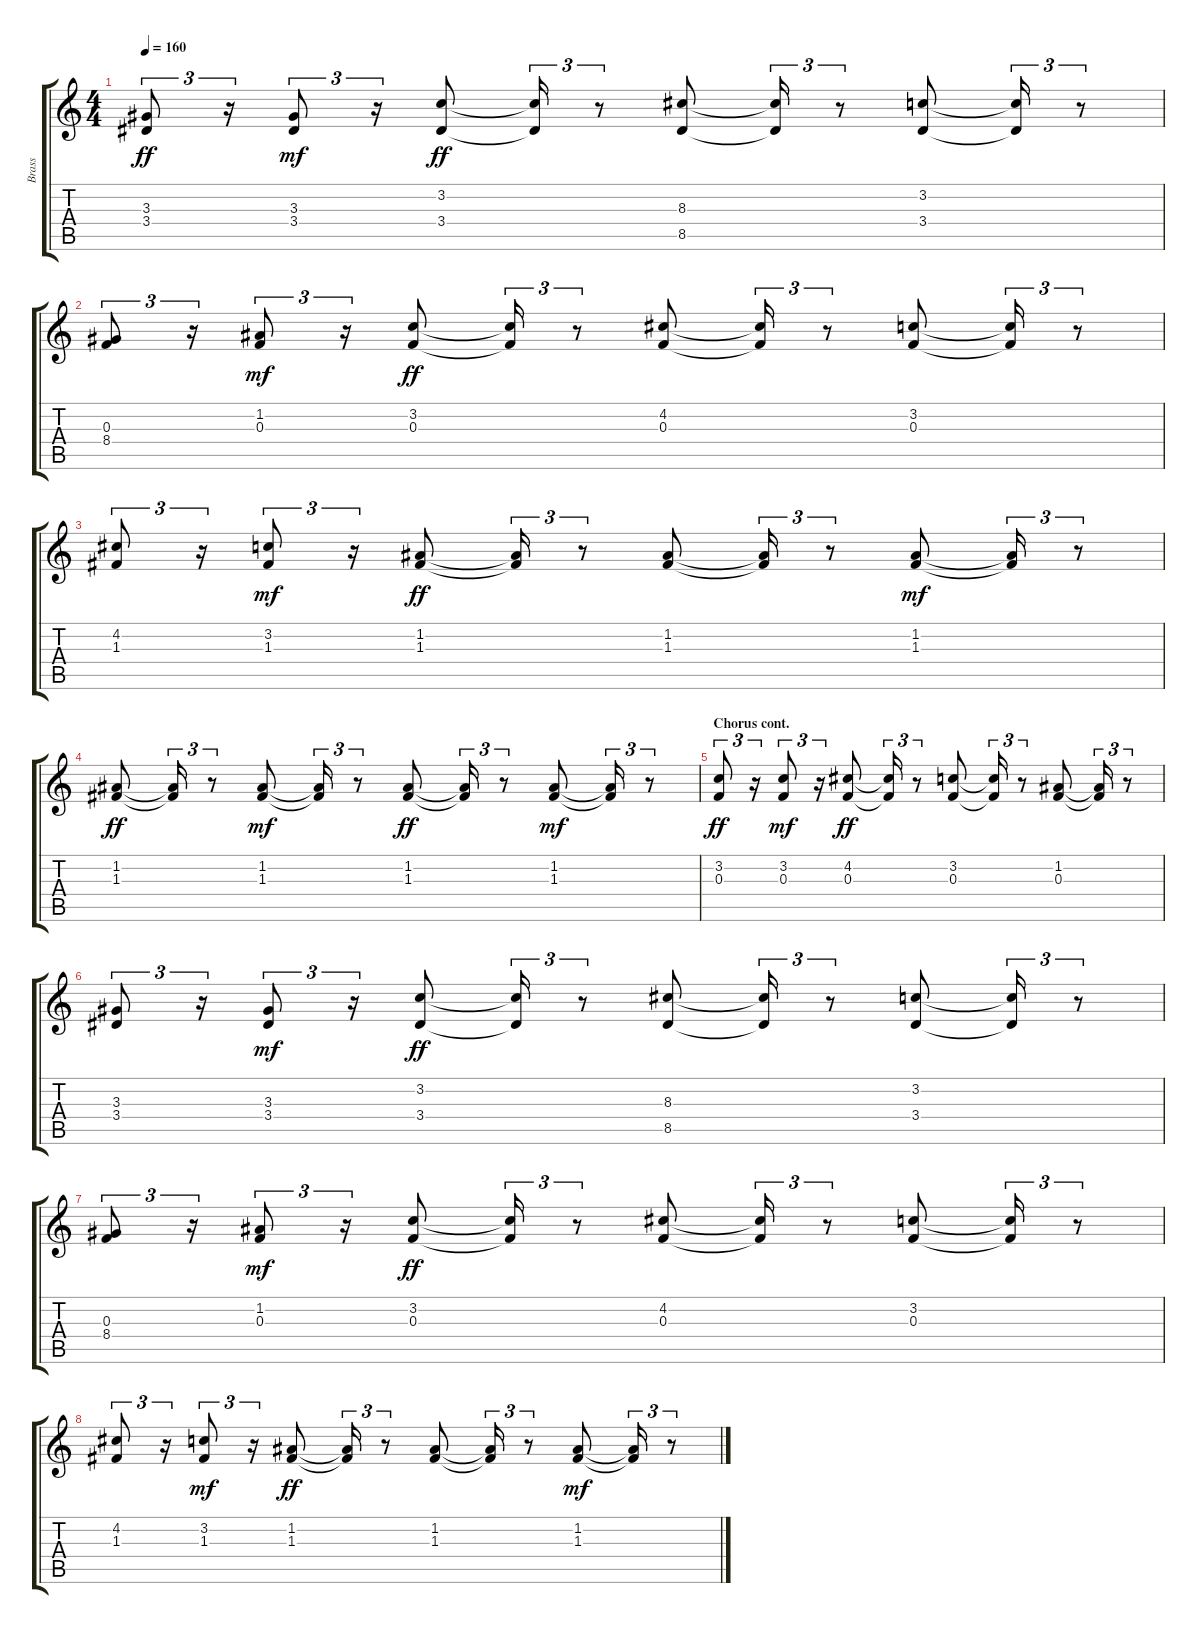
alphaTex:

\track ("Brass" "Brass") {instrument electricguitarclean}
\staff {score tabs}
\tuning (D4 A3 F3 C3 G2 C2) {hide}
\ts (4 4)
\tempo 160
\clef g2
\ks aminor
(3.3 3.4).8{tu (3 2) dy ff} r.16{tu (3 2)} (3.3 3.4).8{tu (3 2) dy mf} r.16{tu (3 2)} (3.2 3.4).8{dy ff} (3.2{t} 3.4{t}).16{tu (3 2)} r.8{tu (3 2)} (8.3 8.5).8 (8.3{t} 8.5{t}).16{tu (3 2)} r.8{tu (3 2)} (3.2 3.4).8 (3.2{t} 3.4{t}).16{tu (3 2)} r.8{tu (3 2)} |
(0.3 8.4).8{tu (3 2)} r.16{tu (3 2)} (1.2 0.3).8{tu (3 2) dy mf} r.16{tu (3 2)} (3.2 0.3).8{dy ff} (3.2{t} 0.3{t}).16{tu (3 2)} r.8{tu (3 2)} (4.2 0.3).8 (4.2{t} 0.3{t}).16{tu (3 2)} r.8{tu (3 2)} (3.2 0.3).8 (3.2{t} 0.3{t}).16{tu (3 2)} r.8{tu (3 2)} |
(4.2 1.3).8{tu (3 2)} r.16{tu (3 2)} (3.2 1.3).8{tu (3 2) dy mf} r.16{tu (3 2)} (1.2 1.3).8{dy ff} (1.2{t} 1.3{t}).16{tu (3 2)} r.8{tu (3 2)} (1.2 1.3).8 (1.2{t} 1.3{t}).16{tu (3 2)} r.8{tu (3 2)} (1.2 1.3).8{dy mf} (1.2{t} 1.3{t}).16{tu (3 2)} r.8{tu (3 2)} |
(1.2 1.3).8{dy ff} (1.2{t} 1.3{t}).16{tu (3 2)} r.8{tu (3 2)} (1.2 1.3).8{dy mf} (1.2{t} 1.3{t}).16{tu (3 2)} r.8{tu (3 2)} (1.2 1.3).8{dy ff} (1.2{t} 1.3{t}).16{tu (3 2)} r.8{tu (3 2)} (1.2 1.3).8{dy mf} (1.2{t} 1.3{t}).16{tu (3 2)} r.8{tu (3 2)} |
\section ("" "Chorus cont.")
(3.2 0.3).8{tu (3 2) dy ff} r.16{tu (3 2)} (3.2 0.3).8{tu (3 2) dy mf} r.16{tu (3 2)} (4.2 0.3).8{dy ff} (4.2{t} 0.3{t}).16{tu (3 2)} r.8{tu (3 2)} (3.2 0.3).8 (3.2{t} 0.3{t}).16{tu (3 2)} r.8{tu (3 2)} (1.2 0.3).8 (1.2{t} 0.3{t}).16{tu (3 2)} r.8{tu (3 2)} |
(3.3 3.4).8{tu (3 2)} r.16{tu (3 2)} (3.3 3.4).8{tu (3 2) dy mf} r.16{tu (3 2)} (3.2 3.4).8{dy ff} (3.2{t} 3.4{t}).16{tu (3 2)} r.8{tu (3 2)} (8.3 8.5).8 (8.3{t} 8.5{t}).16{tu (3 2)} r.8{tu (3 2)} (3.2 3.4).8 (3.2{t} 3.4{t}).16{tu (3 2)} r.8{tu (3 2)} |
(0.3 8.4).8{tu (3 2)} r.16{tu (3 2)} (1.2 0.3).8{tu (3 2) dy mf} r.16{tu (3 2)} (3.2 0.3).8{dy ff} (3.2{t} 0.3{t}).16{tu (3 2)} r.8{tu (3 2)} (4.2 0.3).8 (4.2{t} 0.3{t}).16{tu (3 2)} r.8{tu (3 2)} (3.2 0.3).8 (3.2{t} 0.3{t}).16{tu (3 2)} r.8{tu (3 2)} |
(4.2 1.3).8{tu (3 2)} r.16{tu (3 2)} (3.2 1.3).8{tu (3 2) dy mf} r.16{tu (3 2)} (1.2 1.3).8{dy ff} (1.2{t} 1.3{t}).16{tu (3 2)} r.8{tu (3 2)} (1.2 1.3).8 (1.2{t} 1.3{t}).16{tu (3 2)} r.8{tu (3 2)} (1.2 1.3).8{dy mf} (1.2{t} 1.3{t}).16{tu (3 2)} r.8{tu (3 2)}
